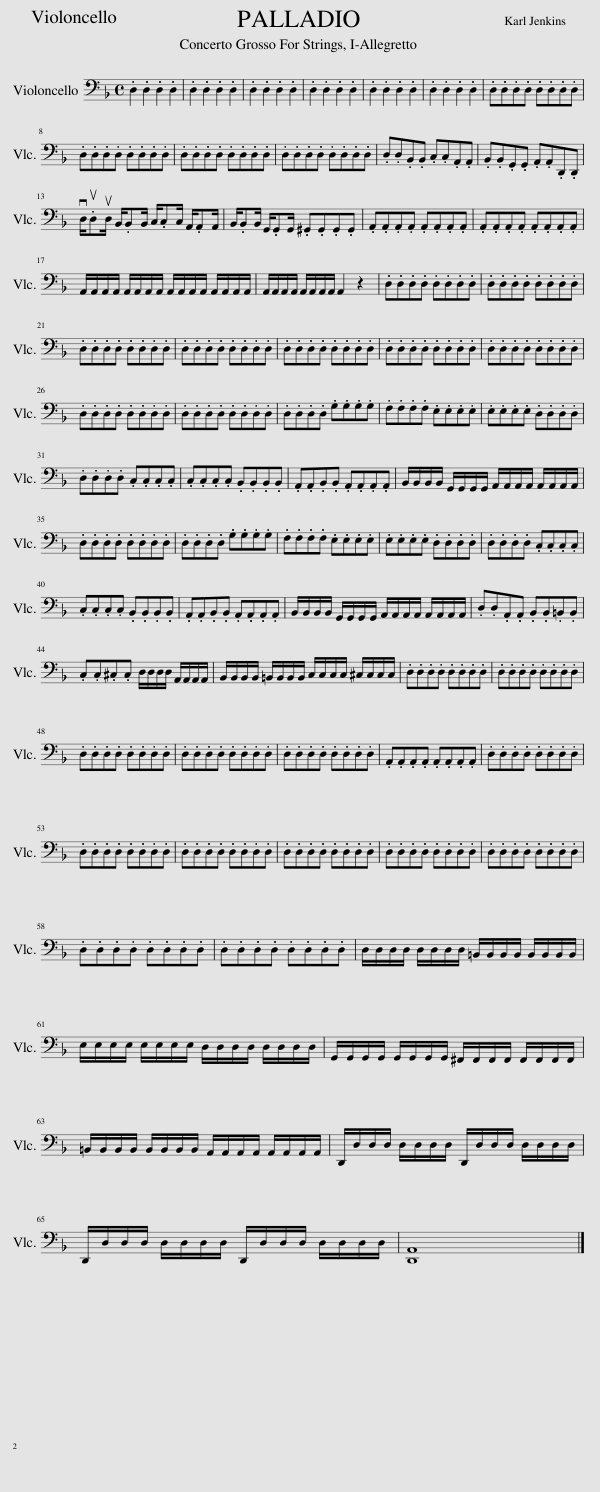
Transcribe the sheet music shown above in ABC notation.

X:1
L:1/8
M:4/4
I:linebreak $
K:F
V:1 bass
V:1
 .D,2 .D,2 .D,2 .D,2 | .D,2 .D,2 .D,2 .D,2 | .D,2 .D,2 .D,2 .D,2 | .D,2 .D,2 .D,2 .D,2 | .D,2 .D,2 .D,2 .D,2 | %5
 .D,2 .D,2 .D,2 .D,2 | .D,.D,.D,.D, .D,.D,.D,.D, |$ .D,.D,.D,.D, .D,.D,.D,.D, | .D,.D,.D,.D, .D,.D,.D,.D, | .D,.D,.D,.D, .D,.D,.D,.D, | %10
 .D,.D,.B,,.B,, .C,.C,.A,,.A,, | .B,,.B,,.G,,.G,, .A,,.A,,.D,,.D,, |$ vD,/.uD,uD,/ B,,/.B,,B,,/ C,/.C,C,/ A,,/.A,,A,,/ | B,,/.B,,B,,/ G,,/.G,,G,,/ .^G,,.G,,.G,,.G,, | .A,,.A,,.A,,.A,, .A,,.A,,.A,,.A,, | %15
 .A,,.A,,.A,,.A,, .A,,.A,,.A,,.A,, |$ A,,/A,,/A,,/A,,/ A,,/A,,/A,,/A,,/ A,,/A,,/A,,/A,,/ A,,/A,,/A,,/A,,/ | A,,/A,,/A,,/A,,/ A,,/A,,/A,,/A,,/ A,,2 z2 | .D,.D,.D,.D, .D,.D,.D,.D, | .D,.D,.D,.D, .D,.D,.D,.D, |$ %20
 .D,.D,.D,.D, .D,.D,.D,.D, | .D,.D,.D,.D, .D,.D,.D,.D, | .D,.D,.D,.D, .D,.D,.D,.D, | .D,.D,.D,.D, .D,.D,.D,.D, | .D,.D,.D,.D, .D,.D,.D,.D, |$ %25
 .D,.D,.D,.D, .D,.D,.D,.D, | .D,.D,.D,.D, .D,.D,.D,.D, | .D,.D,.D,.D, .G,.G,.G,.G, | .F,.F,.F,.F, .E,.E,.E,.E, | .E,.E,.E,.E, .D,.D,.D,.D, |$ %30
 .D,.D,.D,.D, .C,.C,.C,.C, | .C,.C,.C,.C, .B,,.B,,.B,,.B,, | .A,,.A,,.B,,.B,, .A,,.A,,.A,,.A,, | B,,/B,,/B,,/B,,/ G,,/G,,/G,,/G,,/ A,,/A,,/A,,/A,,/ A,,/A,,/A,,/A,,/ |$ .D,.D,.D,.D, .D,.D,.D,.D, | %35
 .D,.D,.D,.D, .G,.G,.G,.G, | .F,.F,.F,.F, .E,.E,.E,.E, | .E,.E,.E,.E, .D,.D,.D,.D, | .D,.D,.D,.D, .C,.C,.C,.C, |$ .C,.C,.C,.C, .B,,.B,,.B,,.B,, | %40
 .A,,.A,,.B,,.B,, .A,,.A,,.A,,.A,, | B,,/B,,/B,,/B,,/ G,,/G,,/G,,/G,,/ A,,/A,,/A,,/A,,/ A,,/A,,/A,,/A,,/ | .D,.D,.A,,.A,, .B,,.B,,.=B,,.B,, |$ .C,.C,.^C,.C, D,/D,/D,/D,/ A,,/A,,/A,,/A,,/ | B,,/B,,/B,,/B,,/ =B,,/B,,/B,,/B,,/ C,/C,/C,/C,/ ^C,/C,/C,/C,/ | %45
 .D,.D,.D,.D, .D,.D,.D,.D, | .D,.D,.D,.D, .D,.D,.D,.D, |$ .D,.D,.D,.D, .D,.D,.D,.D, | .D,.D,.D,.D, .D,.D,.D,.D, | .D,.D,.D,.D, .D,.D,.D,.D, | %50
 .A,,.A,,.A,,.A,, .A,,.A,,.A,,.A,, | .D,.D,.D,.D, .D,.D,.D,.D, |$ .D,.D,.D,.D, .D,.D,.D,.D, | .D,.D,.D,.D, .D,.D,.D,.D, | .D,.D,.D,.D, .D,.D,.D,.D, | %55
 .D,.D,.D,.D, .D,.D,.D,.D, | .D,.D,.D,.D, .D,.D,.D,.D, |$ .D,.D,.D,.D, .D,.D,.D,.D, | .D,.D,.D,.D, .D,.D,.D,.D, | D,/D,/D,/D,/ D,/D,/D,/D,/ =B,,/B,,/B,,/B,,/ B,,/B,,/B,,/B,,/ |$ %60
 E,/E,/E,/E,/ E,/E,/E,/E,/ D,/D,/D,/D,/ D,/D,/D,/D,/ | G,,/G,,/G,,/G,,/ G,,/G,,/G,,/G,,/ ^F,,/F,,/F,,/F,,/ F,,/F,,/F,,/F,,/ |$ =B,,/B,,/B,,/B,,/ B,,/B,,/B,,/B,,/ A,,/A,,/A,,/A,,/ A,,/A,,/A,,/A,,/ | D,,/D,/D,/D,/ D,/D,/D,/D,/ D,,/D,/D,/D,/ D,/D,/D,/D,/ |$ D,,/D,/D,/D,/ D,/D,/D,/D,/ D,,/D,/D,/D,/ D,/D,/D,/D,/ | %65
 [D,,A,,]8 |] %66
